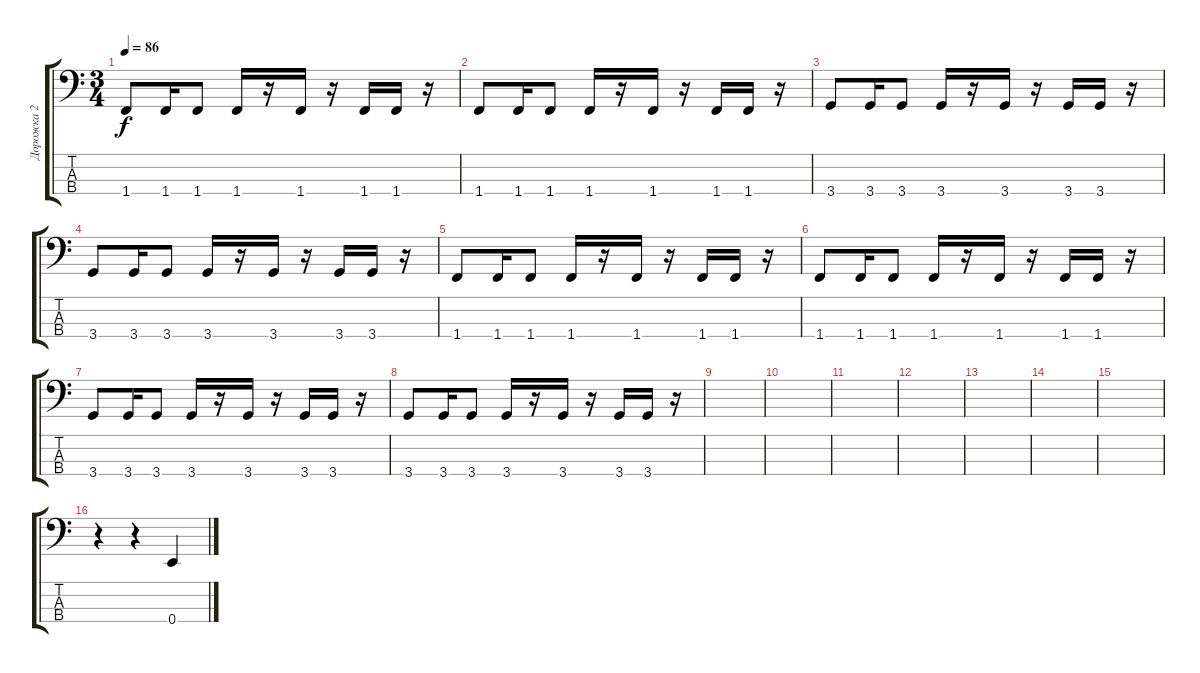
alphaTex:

\track ("Дорожка 2" "Дорожка 2") {instrument electricbassfinger}
\staff {score tabs}
\tuning (G2 D2 A1 E1) {hide}
\ts (3 4)
\tempo 86
\clef f4
\ks c
1.4.8{dy f} 1.4.16 1.4.8 1.4.16 r.16 1.4.16 r.16 1.4.16 1.4.16 r.16 |
1.4.8 1.4.16 1.4.8 1.4.16 r.16 1.4.16 r.16 1.4.16 1.4.16 r.16 |
3.4.8 3.4.16 3.4.8 3.4.16 r.16 3.4.16 r.16 3.4.16 3.4.16 r.16 |
3.4.8 3.4.16 3.4.8 3.4.16 r.16 3.4.16 r.16 3.4.16 3.4.16 r.16 |
1.4.8 1.4.16 1.4.8 1.4.16 r.16 1.4.16 r.16 1.4.16 1.4.16 r.16 |
1.4.8 1.4.16 1.4.8 1.4.16 r.16 1.4.16 r.16 1.4.16 1.4.16 r.16 |
3.4.8 3.4.16 3.4.8 3.4.16 r.16 3.4.16 r.16 3.4.16 3.4.16 r.16 |
3.4.8 3.4.16 3.4.8 3.4.16 r.16 3.4.16 r.16 3.4.16 3.4.16 r.16 |
|
|
|
|
|
|
|
r.4 r.4 0.4.4
